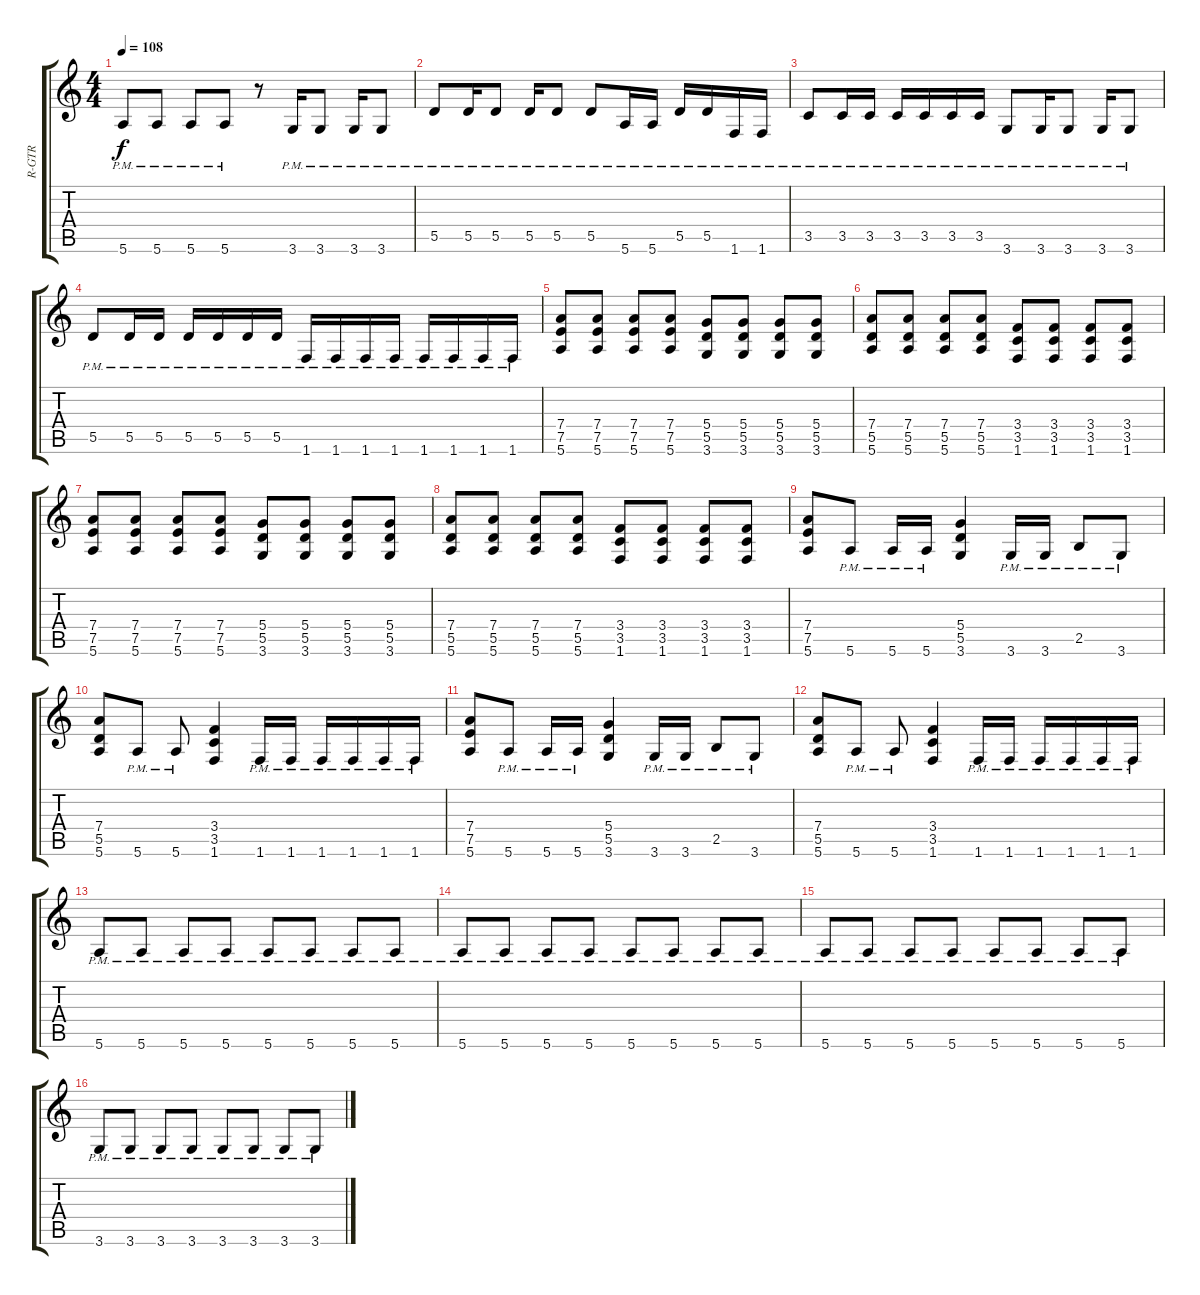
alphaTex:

\track ("R-GTR" "R-GTR") {instrument distortionguitar}
\staff {score tabs}
\tuning (E4 B3 G3 D3 A2 E2) {hide}
\ts (4 4)
\tempo 108
\clef g2
\ks c
5.6{pm}.8{dy f} 5.6{pm}.8 5.6{pm}.8 5.6{pm}.8 r.8 3.6{pm}.16 3.6{pm}.8 3.6{pm}.16 3.6{pm}.8 |
5.5{pm}.8 5.5{pm}.16 5.5{pm}.8 5.5{pm}.16 5.5{pm}.8 5.5{pm}.8 5.6{pm}.16 5.6{pm}.16 5.5{pm}.16 5.5{pm}.16 1.6{pm}.16 1.6{pm}.16 |
3.5{pm}.8 3.5{pm}.16 3.5{pm}.16 3.5{pm}.16 3.5{pm}.16 3.5{pm}.16 3.5{pm}.16 3.6{pm}.8 3.6{pm}.16 3.6{pm}.8 3.6{pm}.16 3.6{pm}.8 |
5.5{pm}.8 5.5{pm}.16 5.5{pm}.16 5.5{pm}.16 5.5{pm}.16 5.5{pm}.16 5.5{pm}.16 1.6{pm}.16 1.6{pm}.16 1.6{pm}.16 1.6{pm}.16 1.6{pm}.16 1.6{pm}.16 1.6{pm}.16 1.6{pm}.16 |
(7.4 7.5 5.6).8 (7.4 7.5 5.6).8 (7.4 7.5 5.6).8 (7.4 7.5 5.6).8 (5.4 5.5 3.6).8 (5.4 5.5 3.6).8 (5.4 5.5 3.6).8 (5.4 5.5 3.6).8 |
(7.4 5.5 5.6).8 (7.4 5.5 5.6).8 (7.4 5.5 5.6).8 (7.4 5.5 5.6).8 (3.4 3.5 1.6).8 (3.4 3.5 1.6).8 (3.4 3.5 1.6).8 (3.4 3.5 1.6).8 |
(7.4 7.5 5.6).8 (7.4 7.5 5.6).8 (7.4 7.5 5.6).8 (7.4 7.5 5.6).8 (5.4 5.5 3.6).8 (5.4 5.5 3.6).8 (5.4 5.5 3.6).8 (5.4 5.5 3.6).8 |
(7.4 5.5 5.6).8 (7.4 5.5 5.6).8 (7.4 5.5 5.6).8 (7.4 5.5 5.6).8 (3.4 3.5 1.6).8 (3.4 3.5 1.6).8 (3.4 3.5 1.6).8 (3.4 3.5 1.6).8 |
(7.4 7.5 5.6).8 5.6{pm}.8 5.6{pm}.16 5.6{pm}.16 (5.4 5.5 3.6).4 3.6{pm}.16 3.6{pm}.16 2.5{pm}.8 3.6{pm}.8 |
(7.4 5.5 5.6).8 5.6{pm}.8 5.6{pm}.8 (3.4 3.5 1.6).4 1.6{pm}.16 1.6{pm}.16 1.6{pm}.16 1.6{pm}.16 1.6{pm}.16 1.6{pm}.16 |
(7.4 7.5 5.6).8 5.6{pm}.8 5.6{pm}.16 5.6{pm}.16 (5.4 5.5 3.6).4 3.6{pm}.16 3.6{pm}.16 2.5{pm}.8 3.6{pm}.8 |
(7.4 5.5 5.6).8 5.6{pm}.8 5.6{pm}.8 (3.4 3.5 1.6).4 1.6{pm}.16 1.6{pm}.16 1.6{pm}.16 1.6{pm}.16 1.6{pm}.16 1.6{pm}.16 |
5.6{pm}.8 5.6{pm}.8 5.6{pm}.8 5.6{pm}.8 5.6{pm}.8 5.6{pm}.8 5.6{pm}.8 5.6{pm}.8 |
5.6{pm}.8 5.6{pm}.8 5.6{pm}.8 5.6{pm}.8 5.6{pm}.8 5.6{pm}.8 5.6{pm}.8 5.6{pm}.8 |
5.6{pm}.8 5.6{pm}.8 5.6{pm}.8 5.6{pm}.8 5.6{pm}.8 5.6{pm}.8 5.6{pm}.8 5.6{pm}.8 |
3.6{pm}.8 3.6{pm}.8 3.6{pm}.8 3.6{pm}.8 3.6{pm}.8 3.6{pm}.8 3.6{pm}.8 3.6{pm}.8
